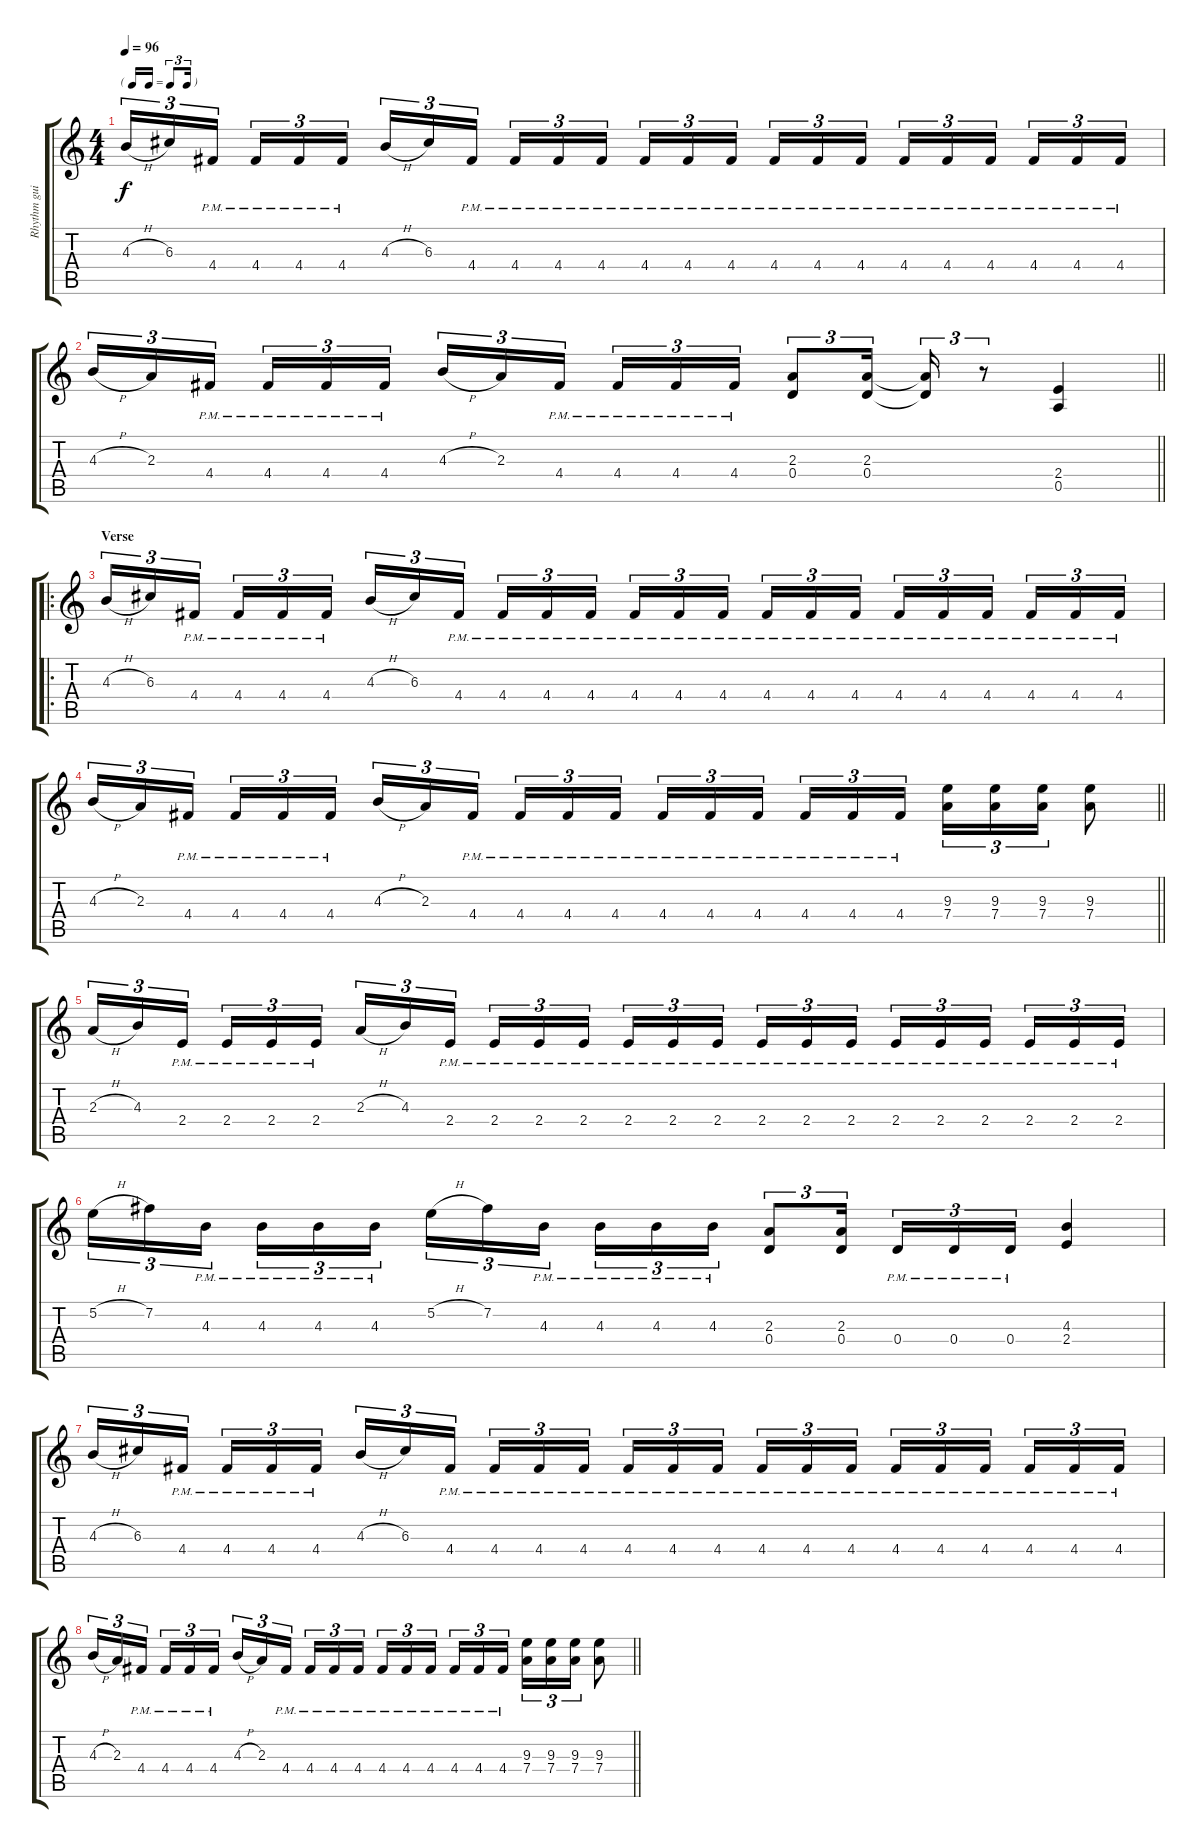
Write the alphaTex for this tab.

\track ("Rhythm guitar" "Rhythm gui") {instrument distortionguitar}
\staff {score tabs}
\tuning (E4 B3 G3 D3 A2 E2) {hide}
\ts (4 4)
\tf triplet16th
\tempo 96
\clef g2
\ks c
4.3{h}.16{tu (3 2) dy f} 6.3.16{tu (3 2)} 4.4{pm}.16{tu (3 2) beam splitsecondary} 4.4{pm}.16{tu (3 2)} 4.4{pm}.16{tu (3 2)} 4.4{pm}.16{tu (3 2)} 4.3{h}.16{tu (3 2)} 6.3.16{tu (3 2)} 4.4{pm}.16{tu (3 2) beam splitsecondary} 4.4{pm}.16{tu (3 2)} 4.4{pm}.16{tu (3 2)} 4.4{pm}.16{tu (3 2)} 4.4{pm}.16{tu (3 2)} 4.4{pm}.16{tu (3 2)} 4.4{pm}.16{tu (3 2) beam splitsecondary} 4.4{pm}.16{tu (3 2)} 4.4{pm}.16{tu (3 2)} 4.4{pm}.16{tu (3 2)} 4.4{pm}.16{tu (3 2)} 4.4{pm}.16{tu (3 2)} 4.4{pm}.16{tu (3 2) beam splitsecondary} 4.4{pm}.16{tu (3 2)} 4.4{pm}.16{tu (3 2)} 4.4{pm}.16{tu (3 2)} |
\barLineRight lightlight
4.3{h}.16{tu (3 2)} 2.3.16{tu (3 2)} 4.4{pm}.16{tu (3 2) beam splitsecondary} 4.4{pm}.16{tu (3 2)} 4.4{pm}.16{tu (3 2)} 4.4{pm}.16{tu (3 2)} 4.3{h}.16{tu (3 2)} 2.3.16{tu (3 2)} 4.4{pm}.16{tu (3 2) beam splitsecondary} 4.4{pm}.16{tu (3 2)} 4.4{pm}.16{tu (3 2)} 4.4{pm}.16{tu (3 2)} (2.3 0.4).8{tu (3 2)} (2.3 0.4).16{tu (3 2)} (2.3{t} 0.4{t}).16{tu (3 2)} r.8{tu (3 2)} (2.4 0.5).4 |
\ro
\section ("" "Verse")
4.3{h}.16{tu (3 2)} 6.3.16{tu (3 2)} 4.4{pm}.16{tu (3 2) beam splitsecondary} 4.4{pm}.16{tu (3 2)} 4.4{pm}.16{tu (3 2)} 4.4{pm}.16{tu (3 2)} 4.3{h}.16{tu (3 2)} 6.3.16{tu (3 2)} 4.4{pm}.16{tu (3 2) beam splitsecondary} 4.4{pm}.16{tu (3 2)} 4.4{pm}.16{tu (3 2)} 4.4{pm}.16{tu (3 2)} 4.4{pm}.16{tu (3 2)} 4.4{pm}.16{tu (3 2)} 4.4{pm}.16{tu (3 2) beam splitsecondary} 4.4{pm}.16{tu (3 2)} 4.4{pm}.16{tu (3 2)} 4.4{pm}.16{tu (3 2)} 4.4{pm}.16{tu (3 2)} 4.4{pm}.16{tu (3 2)} 4.4{pm}.16{tu (3 2) beam splitsecondary} 4.4{pm}.16{tu (3 2)} 4.4{pm}.16{tu (3 2)} 4.4{pm}.16{tu (3 2)} |
\barLineRight lightlight
4.3{h}.16{tu (3 2)} 2.3.16{tu (3 2)} 4.4{pm}.16{tu (3 2) beam splitsecondary} 4.4{pm}.16{tu (3 2)} 4.4{pm}.16{tu (3 2)} 4.4{pm}.16{tu (3 2)} 4.3{h}.16{tu (3 2)} 2.3.16{tu (3 2)} 4.4{pm}.16{tu (3 2) beam splitsecondary} 4.4{pm}.16{tu (3 2)} 4.4{pm}.16{tu (3 2)} 4.4{pm}.16{tu (3 2)} 4.4{pm}.16{tu (3 2)} 4.4{pm}.16{tu (3 2)} 4.4{pm}.16{tu (3 2) beam splitsecondary} 4.4{pm}.16{tu (3 2)} 4.4{pm}.16{tu (3 2)} 4.4{pm}.16{tu (3 2)} (9.3 7.4).16{tu (3 2)} (9.3 7.4).16{tu (3 2)} (9.3 7.4).16{tu (3 2)} (9.3 7.4).8 |
2.3{h}.16{tu (3 2)} 4.3.16{tu (3 2)} 2.4{pm}.16{tu (3 2) beam splitsecondary} 2.4{pm}.16{tu (3 2)} 2.4{pm}.16{tu (3 2)} 2.4{pm}.16{tu (3 2)} 2.3{h}.16{tu (3 2)} 4.3.16{tu (3 2)} 2.4{pm}.16{tu (3 2) beam splitsecondary} 2.4{pm}.16{tu (3 2)} 2.4{pm}.16{tu (3 2)} 2.4{pm}.16{tu (3 2)} 2.4{pm}.16{tu (3 2)} 2.4{pm}.16{tu (3 2)} 2.4{pm}.16{tu (3 2) beam splitsecondary} 2.4{pm}.16{tu (3 2)} 2.4{pm}.16{tu (3 2)} 2.4{pm}.16{tu (3 2)} 2.4{pm}.16{tu (3 2)} 2.4{pm}.16{tu (3 2)} 2.4{pm}.16{tu (3 2) beam splitsecondary} 2.4{pm}.16{tu (3 2)} 2.4{pm}.16{tu (3 2)} 2.4{pm}.16{tu (3 2)} |
5.2{h}.16{tu (3 2)} 7.2.16{tu (3 2)} 4.3{pm}.16{tu (3 2) beam splitsecondary} 4.3{pm}.16{tu (3 2)} 4.3{pm}.16{tu (3 2)} 4.3{pm}.16{tu (3 2)} 5.2{h}.16{tu (3 2)} 7.2.16{tu (3 2)} 4.3{pm}.16{tu (3 2) beam splitsecondary} 4.3{pm}.16{tu (3 2)} 4.3{pm}.16{tu (3 2)} 4.3{pm}.16{tu (3 2)} (2.3 0.4).8{tu (3 2)} (2.3 0.4).16{tu (3 2) beam splitsecondary} 0.4{pm}.16{tu (3 2)} 0.4{pm}.16{tu (3 2)} 0.4{pm}.16{tu (3 2)} (4.3 2.4).4 |
4.3{h}.16{tu (3 2)} 6.3.16{tu (3 2)} 4.4{pm}.16{tu (3 2) beam splitsecondary} 4.4{pm}.16{tu (3 2)} 4.4{pm}.16{tu (3 2)} 4.4{pm}.16{tu (3 2)} 4.3{h}.16{tu (3 2)} 6.3.16{tu (3 2)} 4.4{pm}.16{tu (3 2) beam splitsecondary} 4.4{pm}.16{tu (3 2)} 4.4{pm}.16{tu (3 2)} 4.4{pm}.16{tu (3 2)} 4.4{pm}.16{tu (3 2)} 4.4{pm}.16{tu (3 2)} 4.4{pm}.16{tu (3 2) beam splitsecondary} 4.4{pm}.16{tu (3 2)} 4.4{pm}.16{tu (3 2)} 4.4{pm}.16{tu (3 2)} 4.4{pm}.16{tu (3 2)} 4.4{pm}.16{tu (3 2)} 4.4{pm}.16{tu (3 2) beam splitsecondary} 4.4{pm}.16{tu (3 2)} 4.4{pm}.16{tu (3 2)} 4.4{pm}.16{tu (3 2)} |
\barLineRight lightlight
4.3{h}.16{tu (3 2)} 2.3.16{tu (3 2)} 4.4{pm}.16{tu (3 2) beam splitsecondary} 4.4{pm}.16{tu (3 2)} 4.4{pm}.16{tu (3 2)} 4.4{pm}.16{tu (3 2)} 4.3{h}.16{tu (3 2)} 2.3.16{tu (3 2)} 4.4{pm}.16{tu (3 2) beam splitsecondary} 4.4{pm}.16{tu (3 2)} 4.4{pm}.16{tu (3 2)} 4.4{pm}.16{tu (3 2)} 4.4{pm}.16{tu (3 2)} 4.4{pm}.16{tu (3 2)} 4.4{pm}.16{tu (3 2) beam splitsecondary} 4.4{pm}.16{tu (3 2)} 4.4{pm}.16{tu (3 2)} 4.4{pm}.16{tu (3 2)} (9.3 7.4).16{tu (3 2)} (9.3 7.4).16{tu (3 2)} (9.3 7.4).16{tu (3 2)} (9.3 7.4).8
